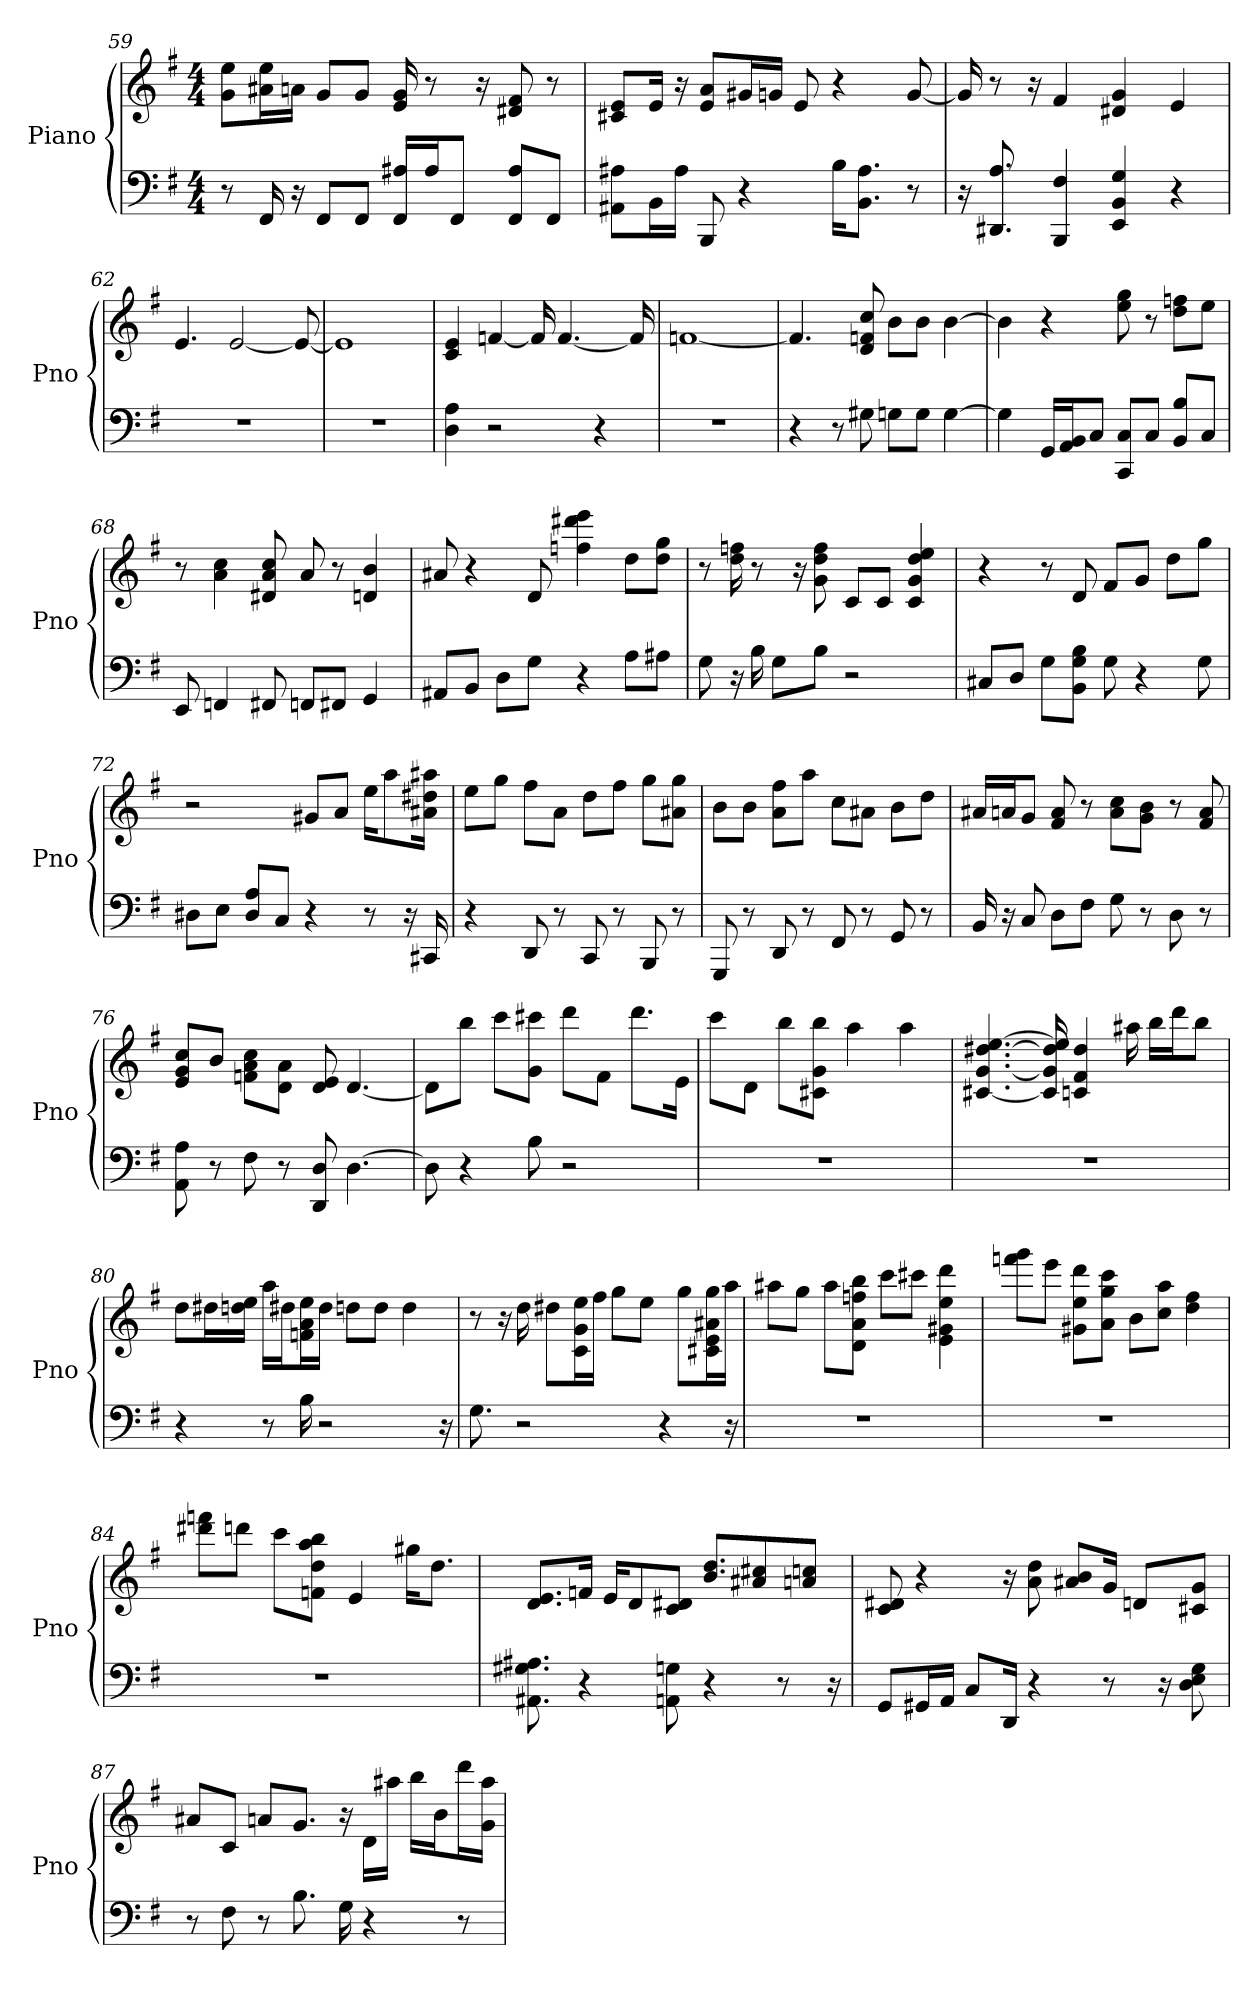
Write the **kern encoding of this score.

**kern	**kern
*part1	*part1
*staff2	*staff1
*I"Piano	*
*I'Pno	*
*clefF4	*clefG2
*k[f#]	*k[f#]
*G:	*G:
*M4/4	*M4/4
=59	=59
8r	8ee\ 8g\L
16FF#	16ee\ 16a#\L
16r	16a\JJ
8FF#/L	8g/L
8FF#/J	8g/J
16FF#/ 16A#/LL	16e 16g
16A#/J	8r
8FF#/J	.
.	16r
8FF#/ 8A#/L	8d# 8f#
8FF#/J	8r
=60	=60
8A#\ 8AA#\L	8e/ 8c#/L
16BB\L	16e/Jk
16A#\JJ	16r
8BBB	8a/ 8e/L
4r	16g#/L
.	16g/JJ
.	8e
16B\KL	4r
8.A#\ 8.BB\J	.
8r	[8g
=61	=61
16r	16g]
8.DD# 8.A	8r
.	16r
4F# 4BBB	4f#
4EE 4BB 4G	4d# 4g
4r	4e
=62	=62
1r	4.e
.	[2e
.	8e_
=63	=63
1r	1e]
=64	=64
4D 4A	4e 4c
2r	[4f
.	16f]
.	[4.f
4r	.
.	16f]
=65	=65
1r	[1f
=66	=66
4r	4.f]
8r	.
8G#	8f 8d 8cc
8G\L	8b\L
8G\J	8b\J
[4G	[4b
=67	=67
4G]	4b]
16GG/LL	4r
16AA/ 16BB/J	.
8C/J	.
8CC/ 8C/L	8gg 8ee
8C/J	8r
8BB/ 8B/L	8ff\ 8dd\L
8C/J	8ee\J
=68	=68
8EE	8r
4FF	4cc 4a
8FF#	8cc 8a 8d#
8FF/L	8a
8FF#/J	8r
4GG	4b 4d
=69	=69
8AA#/L	8a#
8BB/J	4r
8D\L	.
8G\J	8d
4r	4ddd# 4ff 4eee
8A\L	8dd\L
8A#\J	8gg\ 8dd\J
=70	=70
8G	8r
16r	16ff 16dd
16B	8r
8G\L	.
.	16r
8B\J	8g 8dd 8ff
2r	8c/L
.	8c/J
.	4c 4ee 4g 4dd
=71	=71
8C#/L	4r
8D/J	.
8G\L	8r
8B\ 8G\ 8BB\J	8d
8G	8f#/L
4r	8g/J
.	8dd\L
8G	8gg\J
=72	=72
8D#\L	2r
8E\J	.
8D#/ 8A/L	.
8C/J	.
4r	8g#/L
.	8a/J
8r	16ee\KL
.	8aa\
16r	.
16CC#	16dd#\ 16aa#\ 16a#\Jk
=73	=73
4r	8ee\L
.	8gg\J
8DD	8ff#\L
8r	8a\J
8CC	8dd\L
8r	8ff#\J
8BBB	8gg\L
8r	8gg\ 8a#\J
=74	=74
8GGG	8b\L
8r	8b\J
8DD	8ff#\ 8a\L
8r	8aa\J
8FF#	8cc\L
8r	8a#\J
8GG	8b\L
8r	8dd\J
=75	=75
16BB	16a#/LL
16r	16a/J
8C	8g/J
8D\L	8f# 8a
8F#\J	8r
8G	8cc\ 8a\L
8r	8g\ 8b\J
8D	8r
8r	8f# 8a
=76	=76
8A 8AA	8g/ 8cc/ 8e/L
8r	8b/J
8F#	8cc\ 8a\ 8f\L
8r	8d\ 8a\J
8D 8DD	8d 8e
[4.D	[4.d
=77	=77
8D]	8d\L]
4r	8bb\J
.	8ccc\L
8B	8g\ 8ccc#\J
2r	8ddd\L
.	8f#\J
.	8.ddd\L
.	16e\Jk
=78	=78
1r	8ccc\L
.	8d\J
.	8bb\L
.	8g\ 8c#\ 8bb\J
.	4aa
.	4aa
=79	=79
1r	[4.c# [4.dd# [4.ee [4.g
.	16c#] 16dd#] 16ee] 16g]
.	4f# 4dd# 4c
.	16aa#
.	16bb\LL
.	16ddd\J
.	8bb\J
=80	=80
4r	8dd\L
.	16dd#\L
.	16ee\ 16dd\JJ
8r	16aa\LL
.	16dd#\J
16B	16ee\ 16f\ 16a\L
2r	16dd#\JJ
.	8dd\L
.	8dd\J
.	4dd
16r	.
=81	=81
8.G	8r
.	16r
2r	16dd
.	8dd#\L
.	16g\ 16c\ 16ee\L
.	16ff#\JJ
.	8gg\L
.	8ee\J
4r	.
.	8gg\L
.	16e\ 16a#\ 16gg\ 16c#\L
16r	16aa\JJ
=82	=82
1r	8aa#\L
.	8gg\J
.	8aa#\L
.	8ff\ 8d\ 8bb\ 8a\J
.	8ccc\L
.	8ccc#\J
.	4g# 4ee 4ddd 4e
=83	=83
1r	8fff\ 8ggg\L
.	8eee\J
.	8g#\ 8ee\ 8ddd\L
.	8ccc\ 8a\ 8gg\J
.	8b\L
.	8cc\ 8aa\J
.	4ff# 4dd
=84	=84
1r	8ddd#\ 8fff\L
.	8ddd\J
.	8ccc\L
.	8aa\ 8f\ 8dd\ 8bb\J
.	4e
.	16gg#\KL
.	8.dd\J
=85	=85
8.A# 8.G# 8.AA#	8.e/ 8.d/L
4r	16f/Jk
.	16e/KL
.	8d/
8G 8AA	8d#/ 8c/J
4r	8.b/ 8.dd/L
.	8cc#/ 8a#/
8r	.
.	8cc/ 8a/J
16r	.
=86	=86
8GG/L	8d# 8c
16GG#/L	4r
16AA/JJ	.
8C/L	.
16DD/Jk	16r
4r	8a 8dd
.	8a#/ 8b/L
8r	16g/Jk
.	8d/L
16r	.
8D 8G 8E	8g/ 8c#/J
=87	=87
8r	8a#/L
8F#	8c/J
8r	8a/L
8.B	8.g/J
16G	16r
4r	16d\LL
.	16aa#\JJ
.	16bb\LL
.	16b\J
8r	16ddd\L
.	16aa#\ 16g\JJ
=	=
*-	*-
